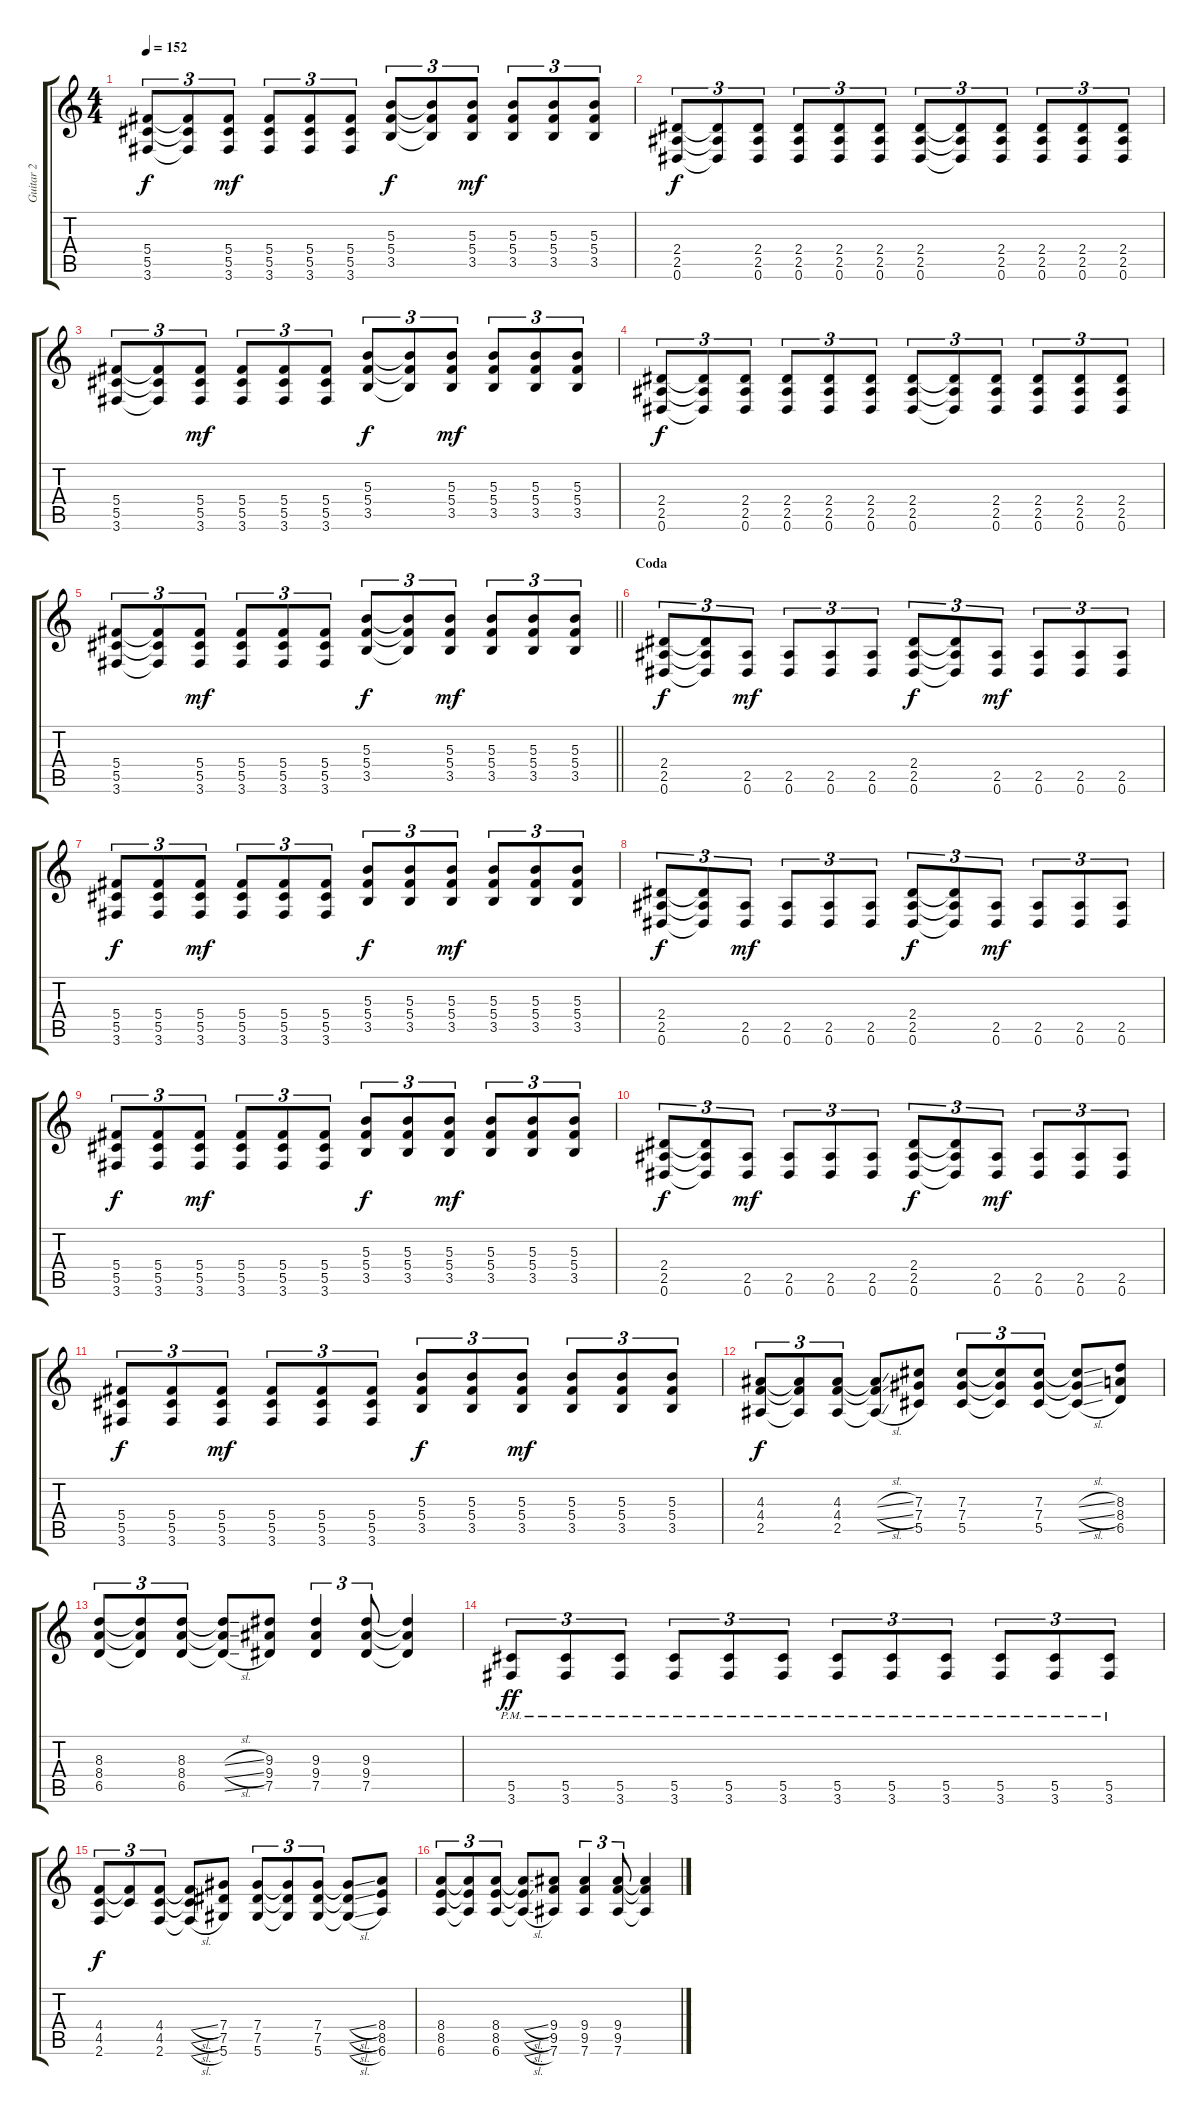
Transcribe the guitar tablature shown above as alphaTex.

\track ("Guitar 2" "Guitar 2") {instrument distortionguitar}
\staff {score tabs}
\tuning (Eb4 Bb3 Gb3 Db3 Ab2 Eb2) {hide}
\ts (4 4)
\tempo 152
\clef g2
\ks c
(5.4 5.5 3.6).8{tu (3 2) dy f} (5.4{t} 5.5{t} 3.6{t}).8{tu (3 2)} (5.4 5.5 3.6).8{tu (3 2) dy mf} (5.4 5.5 3.6).8{tu (3 2)} (5.4 5.5 3.6).8{tu (3 2)} (5.4 5.5 3.6).8{tu (3 2)} (5.3 5.4 3.5).8{tu (3 2) dy f} (5.3{t} 5.4{t} 3.5{t}).8{tu (3 2)} (5.3 5.4 3.5).8{tu (3 2) dy mf} (5.3 5.4 3.5).8{tu (3 2)} (5.3 5.4 3.5).8{tu (3 2)} (5.3 5.4 3.5).8{tu (3 2)} |
(2.4 2.5 0.6).8{tu (3 2) dy f} (2.4{t} 2.5{t} 0.6{t}).8{tu (3 2)} (2.4 2.5 0.6).8{tu (3 2)} (2.4 2.5 0.6).8{tu (3 2)} (2.4 2.5 0.6).8{tu (3 2)} (2.4 2.5 0.6).8{tu (3 2)} (2.4 2.5 0.6).8{tu (3 2)} (2.4{t} 2.5{t} 0.6{t}).8{tu (3 2)} (2.4 2.5 0.6).8{tu (3 2)} (2.4 2.5 0.6).8{tu (3 2)} (2.4 2.5 0.6).8{tu (3 2)} (2.4 2.5 0.6).8{tu (3 2)} |
(5.4 5.5 3.6).8{tu (3 2)} (5.4{t} 5.5{t} 3.6{t}).8{tu (3 2)} (5.4 5.5 3.6).8{tu (3 2) dy mf} (5.4 5.5 3.6).8{tu (3 2)} (5.4 5.5 3.6).8{tu (3 2)} (5.4 5.5 3.6).8{tu (3 2)} (5.3 5.4 3.5).8{tu (3 2) dy f} (5.3{t} 5.4{t} 3.5{t}).8{tu (3 2)} (5.3 5.4 3.5).8{tu (3 2) dy mf} (5.3 5.4 3.5).8{tu (3 2)} (5.3 5.4 3.5).8{tu (3 2)} (5.3 5.4 3.5).8{tu (3 2)} |
(2.4 2.5 0.6).8{tu (3 2) dy f} (2.4{t} 2.5{t} 0.6{t}).8{tu (3 2)} (2.4 2.5 0.6).8{tu (3 2)} (2.4 2.5 0.6).8{tu (3 2)} (2.4 2.5 0.6).8{tu (3 2)} (2.4 2.5 0.6).8{tu (3 2)} (2.4 2.5 0.6).8{tu (3 2)} (2.4{t} 2.5{t} 0.6{t}).8{tu (3 2)} (2.4 2.5 0.6).8{tu (3 2)} (2.4 2.5 0.6).8{tu (3 2)} (2.4 2.5 0.6).8{tu (3 2)} (2.4 2.5 0.6).8{tu (3 2)} |
\barLineRight lightlight
(5.4 5.5 3.6).8{tu (3 2)} (5.4{t} 5.5{t} 3.6{t}).8{tu (3 2)} (5.4 5.5 3.6).8{tu (3 2) dy mf} (5.4 5.5 3.6).8{tu (3 2)} (5.4 5.5 3.6).8{tu (3 2)} (5.4 5.5 3.6).8{tu (3 2)} (5.3 5.4 3.5).8{tu (3 2) dy f} (5.3{t} 5.4{t} 3.5{t}).8{tu (3 2)} (5.3 5.4 3.5).8{tu (3 2) dy mf} (5.3 5.4 3.5).8{tu (3 2)} (5.3 5.4 3.5).8{tu (3 2)} (5.3 5.4 3.5).8{tu (3 2)} |
\section ("" "Coda")
(2.4 2.5 0.6).8{tu (3 2) dy f} (2.4{t} 2.5{t} 0.6{t}).8{tu (3 2)} (2.5 0.6).8{tu (3 2) dy mf} (2.5 0.6).8{tu (3 2)} (2.5 0.6).8{tu (3 2)} (2.5 0.6).8{tu (3 2)} (2.4 2.5 0.6).8{tu (3 2) dy f} (2.4{t} 2.5{t} 0.6{t}).8{tu (3 2)} (2.5 0.6).8{tu (3 2) dy mf} (2.5 0.6).8{tu (3 2)} (2.5 0.6).8{tu (3 2)} (2.5 0.6).8{tu (3 2)} |
(5.4 5.5 3.6).8{tu (3 2) dy f} (5.4 5.5 3.6).8{tu (3 2)} (5.4 5.5 3.6).8{tu (3 2) dy mf} (5.4 5.5 3.6).8{tu (3 2)} (5.4 5.5 3.6).8{tu (3 2)} (5.4 5.5 3.6).8{tu (3 2)} (5.3 5.4 3.5).8{tu (3 2) dy f} (5.3 5.4 3.5).8{tu (3 2)} (5.3 5.4 3.5).8{tu (3 2) dy mf} (5.3 5.4 3.5).8{tu (3 2)} (5.3 5.4 3.5).8{tu (3 2)} (5.3 5.4 3.5).8{tu (3 2)} |
(2.4 2.5 0.6).8{tu (3 2) dy f} (2.4{t} 2.5{t} 0.6{t}).8{tu (3 2)} (2.5 0.6).8{tu (3 2) dy mf} (2.5 0.6).8{tu (3 2)} (2.5 0.6).8{tu (3 2)} (2.5 0.6).8{tu (3 2)} (2.4 2.5 0.6).8{tu (3 2) dy f} (2.4{t} 2.5{t} 0.6{t}).8{tu (3 2)} (2.5 0.6).8{tu (3 2) dy mf} (2.5 0.6).8{tu (3 2)} (2.5 0.6).8{tu (3 2)} (2.5 0.6).8{tu (3 2)} |
(5.4 5.5 3.6).8{tu (3 2) dy f} (5.4 5.5 3.6).8{tu (3 2)} (5.4 5.5 3.6).8{tu (3 2) dy mf} (5.4 5.5 3.6).8{tu (3 2)} (5.4 5.5 3.6).8{tu (3 2)} (5.4 5.5 3.6).8{tu (3 2)} (5.3 5.4 3.5).8{tu (3 2) dy f} (5.3 5.4 3.5).8{tu (3 2)} (5.3 5.4 3.5).8{tu (3 2) dy mf} (5.3 5.4 3.5).8{tu (3 2)} (5.3 5.4 3.5).8{tu (3 2)} (5.3 5.4 3.5).8{tu (3 2)} |
(2.4 2.5 0.6).8{tu (3 2) dy f} (2.4{t} 2.5{t} 0.6{t}).8{tu (3 2)} (2.5 0.6).8{tu (3 2) dy mf} (2.5 0.6).8{tu (3 2)} (2.5 0.6).8{tu (3 2)} (2.5 0.6).8{tu (3 2)} (2.4 2.5 0.6).8{tu (3 2) dy f} (2.4{t} 2.5{t} 0.6{t}).8{tu (3 2)} (2.5 0.6).8{tu (3 2) dy mf} (2.5 0.6).8{tu (3 2)} (2.5 0.6).8{tu (3 2)} (2.5 0.6).8{tu (3 2)} |
(5.4 5.5 3.6).8{tu (3 2) dy f} (5.4 5.5 3.6).8{tu (3 2)} (5.4 5.5 3.6).8{tu (3 2) dy mf} (5.4 5.5 3.6).8{tu (3 2)} (5.4 5.5 3.6).8{tu (3 2)} (5.4 5.5 3.6).8{tu (3 2)} (5.3 5.4 3.5).8{tu (3 2) dy f} (5.3 5.4 3.5).8{tu (3 2)} (5.3 5.4 3.5).8{tu (3 2) dy mf} (5.3 5.4 3.5).8{tu (3 2)} (5.3 5.4 3.5).8{tu (3 2)} (5.3 5.4 3.5).8{tu (3 2)} |
(4.3 4.4 2.5).8{tu (3 2) dy f} (4.3{t} 4.4{t} 2.5{t}).8{tu (3 2)} (4.3 4.4 2.5).8{tu (3 2)} (4.3{sl t} 4.4{sl t} 2.5{sl t}).8 (7.3 7.4 5.5).8 (7.3 7.4 5.5).8{tu (3 2)} (7.3{t} 7.4{t} 5.5{t}).8{tu (3 2)} (7.3 7.4 5.5).8{tu (3 2)} (7.3{sl t} 7.4{sl t} 5.5{sl t}).8 (8.3 8.4 6.5).8 |
(8.3 8.4 6.5).8{tu (3 2)} (8.3{t} 8.4{t} 6.5{t}).8{tu (3 2)} (8.3 8.4 6.5).8{tu (3 2)} (8.3{sl t} 8.4{sl t} 6.5{sl t}).8 (9.3 9.4 7.5).8 (9.3 9.4 7.5).4{tu (3 2)} (9.3 9.4 7.5).8{tu (3 2)} (9.3{t} 9.4{t} 7.5{t}).4 |
(5.5{pm} 3.6{pm}).8{tu (3 2) dy ff} (5.5{pm} 3.6{pm}).8{tu (3 2)} (5.5{pm} 3.6{pm}).8{tu (3 2)} (5.5{pm} 3.6{pm}).8{tu (3 2)} (5.5{pm} 3.6{pm}).8{tu (3 2)} (5.5{pm} 3.6{pm}).8{tu (3 2)} (5.5{pm} 3.6{pm}).8{tu (3 2)} (5.5{pm} 3.6{pm}).8{tu (3 2)} (5.5{pm} 3.6{pm}).8{tu (3 2)} (5.5{pm} 3.6{pm}).8{tu (3 2)} (5.5{pm} 3.6{pm}).8{tu (3 2)} (5.5{pm} 3.6{pm}).8{tu (3 2)} |
(4.4 4.5 2.6).8{tu (3 2) dy f} (4.4{t} 4.5{t}).8{tu (3 2)} (4.4 4.5 2.6).8{tu (3 2)} (4.4{sl t} 4.5{sl t} 2.6{sl t}).8 (7.4 7.5 5.6).8 (7.4 7.5 5.6).8{tu (3 2)} (7.4{t} 7.5{t} 5.6{t}).8{tu (3 2)} (7.4 7.5 5.6).8{tu (3 2)} (7.4{sl t} 7.5{sl t} 5.6{sl t}).8 (8.4 8.5 6.6).8 |
(8.4 8.5 6.6).8{tu (3 2)} (8.4{t} 8.5{t} 6.6{t}).8{tu (3 2)} (8.4 8.5 6.6).8{tu (3 2)} (8.4{sl t} 8.5{sl t} 6.6{sl t}).8 (9.4 9.5 7.6).8 (9.4 9.5 7.6).4{tu (3 2)} (9.4 9.5 7.6).8{tu (3 2)} (9.4{t} 9.5{t} 7.6{t}).4
